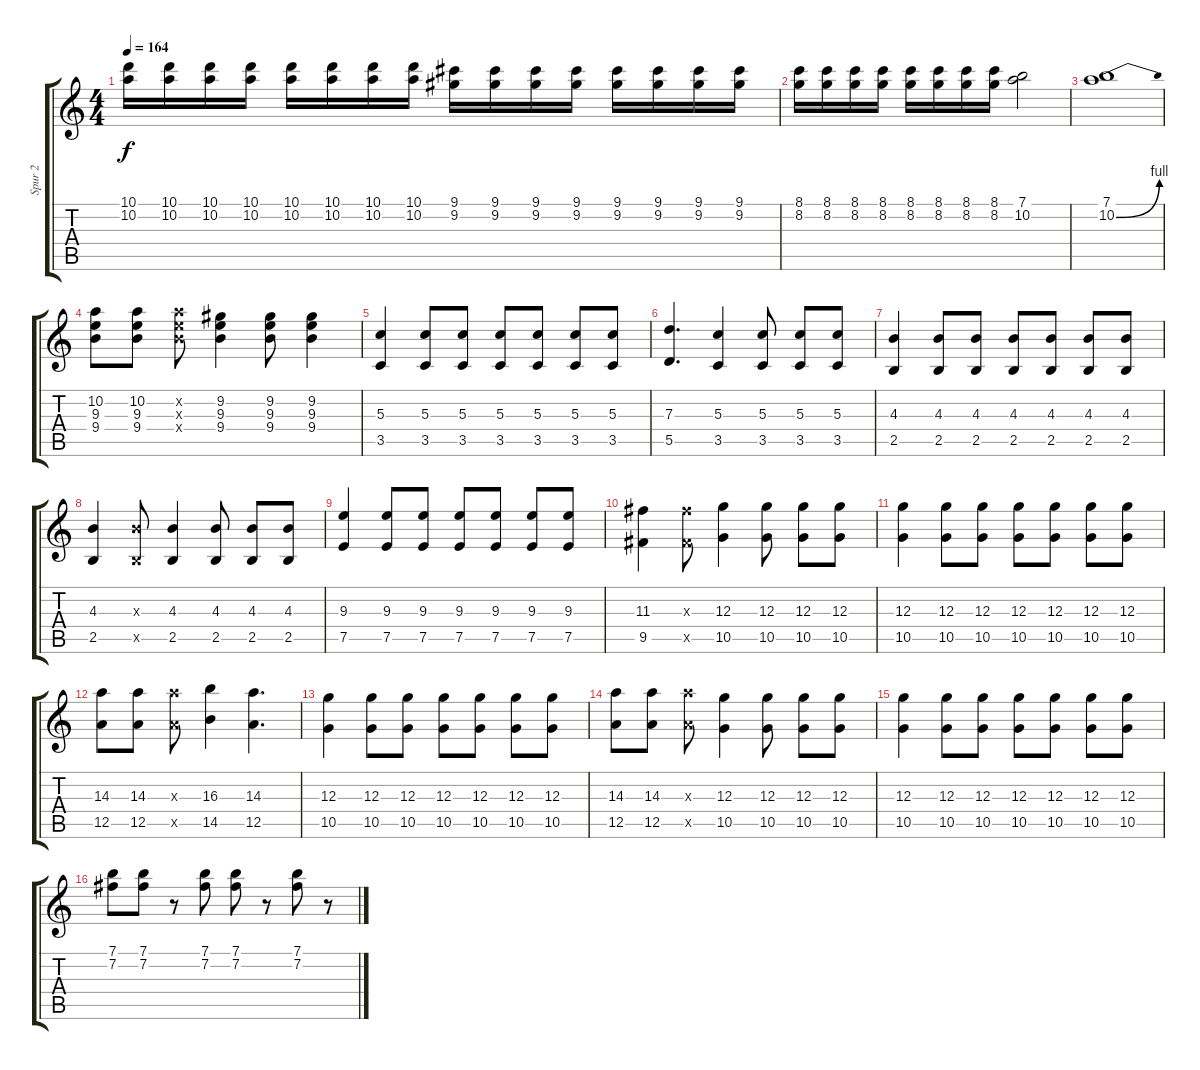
\track ("Spur 2" "Spur 2") {instrument overdrivenguitar}
\staff {score tabs}
\tuning (E4 B3 G3 D3 A2 E2) {hide}
\ts (4 4)
\tempo 164
\clef g2
\ks c
(10.1 10.2).16{dy f} (10.1 10.2).16 (10.1 10.2).16 (10.1 10.2).16 (10.1 10.2).16 (10.1 10.2).16 (10.1 10.2).16 (10.1 10.2).16 (9.1 9.2).16 (9.1 9.2).16 (9.1 9.2).16 (9.1 9.2).16 (9.1 9.2).16 (9.1 9.2).16 (9.1 9.2).16 (9.1 9.2).16 |
(8.1 8.2).16 (8.1 8.2).16 (8.1 8.2).16 (8.1 8.2).16 (8.1 8.2).16 (8.1 8.2).16 (8.1 8.2).16 (8.1 8.2).16 (7.1 10.2).2 |
(7.1 10.2{be (bend 0 0 60 4)}).1 |
(10.2 9.3 9.4).8 (10.2 9.3 9.4).8 (10.2{x} 9.3{x} 9.4{x}).8 (9.2 9.3 9.4).4 (9.2 9.3 9.4).8 (9.2 9.3 9.4).4 |
(5.3 3.5).4 (5.3 3.5).8 (5.3 3.5).8 (5.3 3.5).8 (5.3 3.5).8 (5.3 3.5).8 (5.3 3.5).8 |
(7.3 5.5).4{d} (5.3 3.5).4 (5.3 3.5).8 (5.3 3.5).8 (5.3 3.5).8 |
(4.3 2.5).4 (4.3 2.5).8 (4.3 2.5).8 (4.3 2.5).8 (4.3 2.5).8 (4.3 2.5).8 (4.3 2.5).8 |
(4.3 2.5).4 (4.3{x} 2.5{x}).8 (4.3 2.5).4 (4.3 2.5).8 (4.3 2.5).8 (4.3 2.5).8 |
(9.3 7.5).4 (9.3 7.5).8 (9.3 7.5).8 (9.3 7.5).8 (9.3 7.5).8 (9.3 7.5).8 (9.3 7.5).8 |
(11.3 9.5).4 (11.3{x} 9.5{x}).8 (12.3 10.5).4 (12.3 10.5).8 (12.3 10.5).8 (12.3 10.5).8 |
(12.3 10.5).4 (12.3 10.5).8 (12.3 10.5).8 (12.3 10.5).8 (12.3 10.5).8 (12.3 10.5).8 (12.3 10.5).8 |
(14.3 12.5).8 (14.3 12.5).8 (14.3{x} 12.5{x}).8 (16.3 14.5).4 (14.3 12.5).4{d} |
(12.3 10.5).4 (12.3 10.5).8 (12.3 10.5).8 (12.3 10.5).8 (12.3 10.5).8 (12.3 10.5).8 (12.3 10.5).8 |
(14.3 12.5).8 (14.3 12.5).8 (14.3{x} 12.5{x}).8 (12.3 10.5).4 (12.3 10.5).8 (12.3 10.5).8 (12.3 10.5).8 |
(12.3 10.5).4 (12.3 10.5).8 (12.3 10.5).8 (12.3 10.5).8 (12.3 10.5).8 (12.3 10.5).8 (12.3 10.5).8 |
(7.1 7.2).8 (7.1 7.2).8 r.8 (7.1 7.2).8 (7.1 7.2).8 r.8 (7.1 7.2).8 r.8
